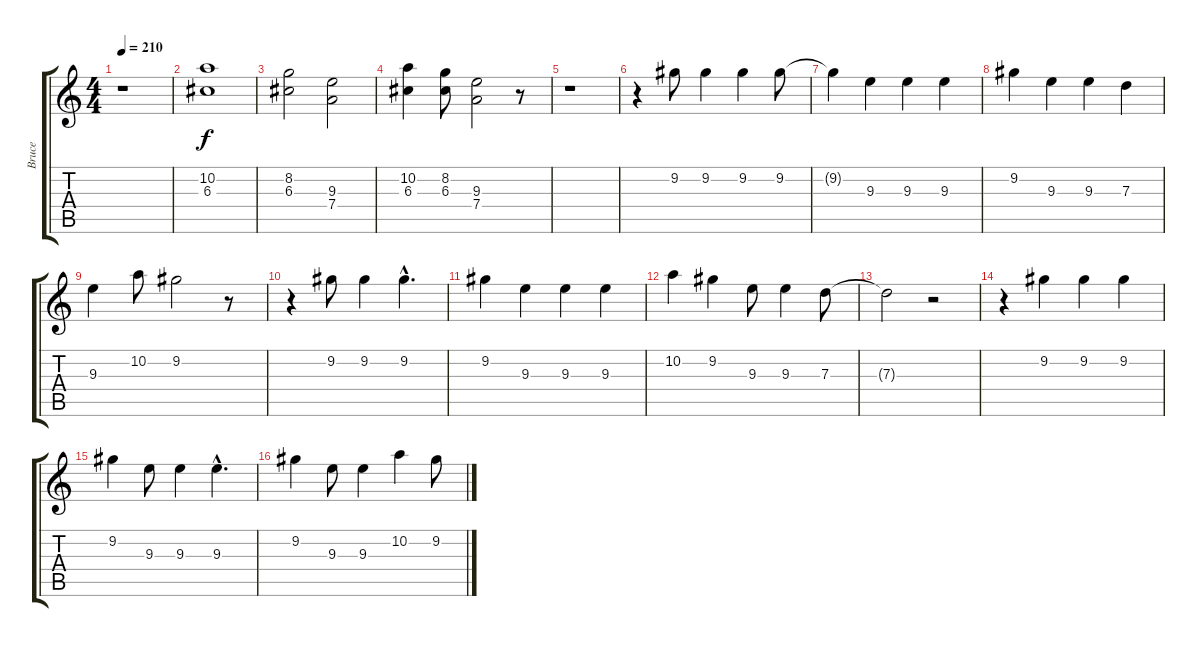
\track ("Bruce" "Bruce") {instrument overdrivenguitar}
\staff {score tabs}
\tuning (E4 B3 G3 D3 A2 E2) {hide}
\ts (4 4)
\tempo 210
\clef g2
\ks c
r.1{dy f} |
(10.2 6.3).1 |
(8.2 6.3).2 (9.3 7.4).2 |
(10.2 6.3).4 (8.2 6.3).8 (9.3 7.4).2 r.8 |
r.1 |
r.4 9.2.8 9.2.4 9.2.4 9.2.8 |
9.2{t}.4 9.3.4 9.3.4 9.3.4 |
9.2.4 9.3.4 9.3.4 7.3.4 |
9.3.4 10.2.8 9.2.2 r.8 |
r.4 9.2.8 9.2.4 9.2{hac}.4{d} |
9.2.4 9.3.4 9.3.4 9.3.4 |
10.2.4 9.2.4 9.3.8 9.3.4 7.3.8 |
7.3{t}.2 r.2 |
r.4 9.2.4 9.2.4 9.2.4 |
9.2.4 9.3.8 9.3.4 9.3{hac}.4{d} |
9.2.4 9.3.8 9.3.4 10.2.4 9.2.8
